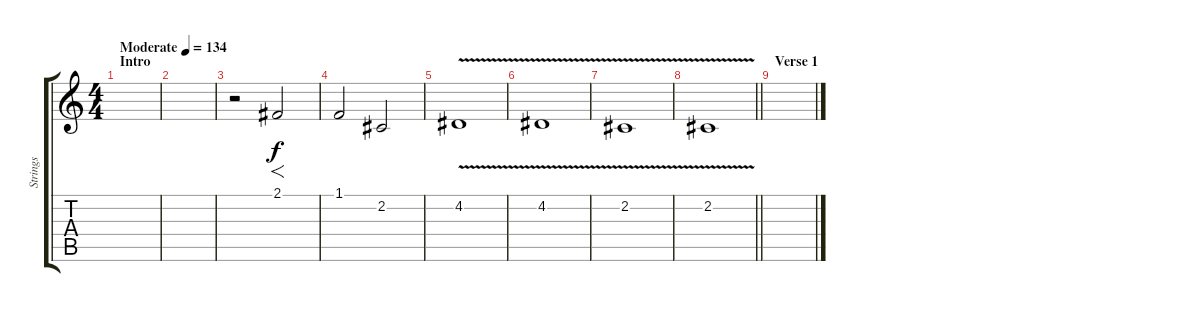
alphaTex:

\track ("Strings" "Strings") {instrument stringensemble2}
\staff {score tabs}
\tuning (E4 B3 G3 D3 A2 E2) {hide}
\ts (4 4)
\section ("" "Intro")
\tempo (134 "Moderate")
\clef g2
\ks c
|
|
r.2 2.1.2{f} |
1.1.2 2.2.2 |
4.2{v}.1 |
4.2{v}.1 |
2.2{v}.1 |
\barLineRight lightlight
2.2{v}.1{volume 6} |
\section ("" "Verse 1")
